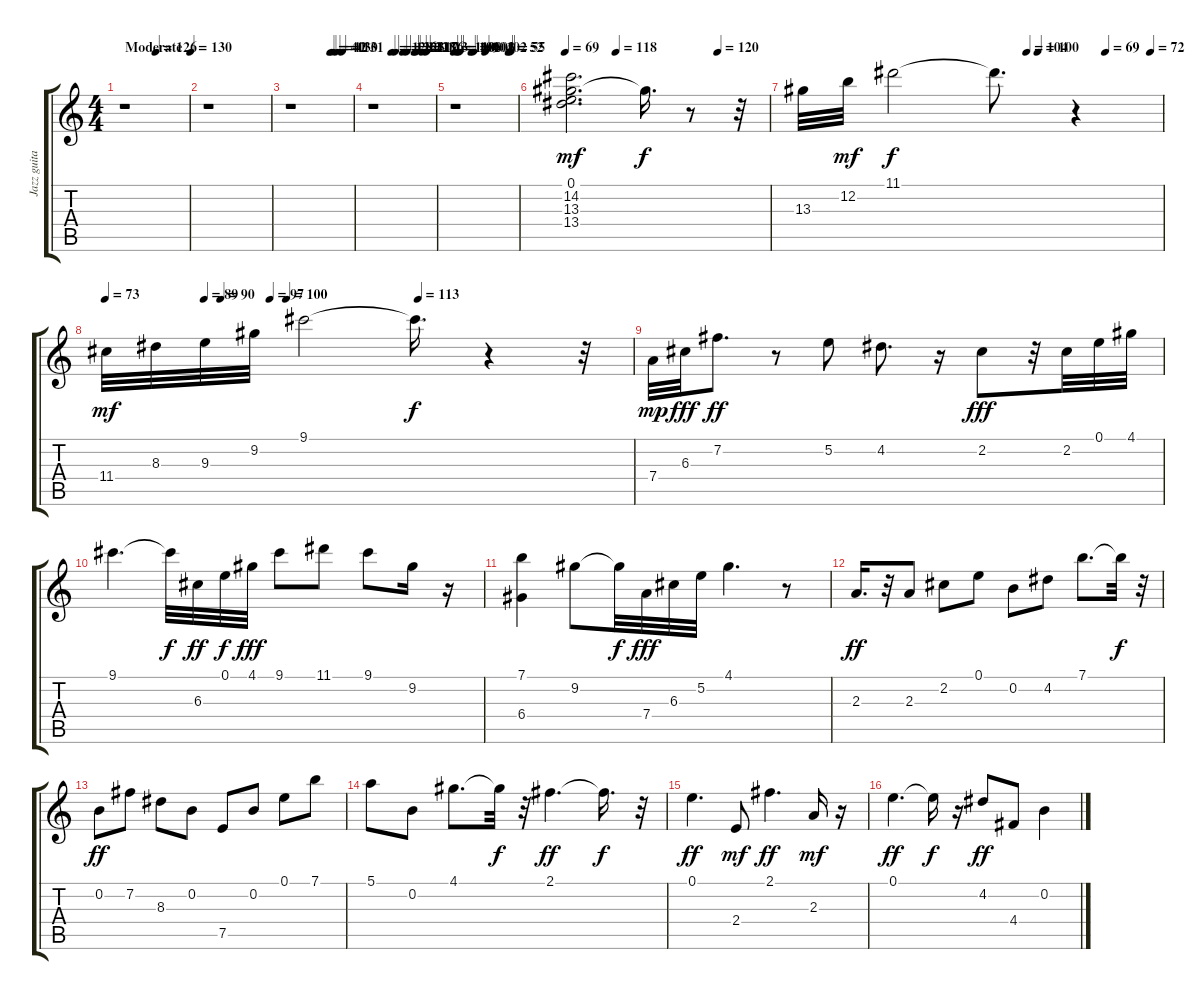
\track ("Jazz guitar " "Jazz guita") {instrument electricguitarjazz}
\staff {score tabs}
\tuning (E4 B3 G3 D3 A2 E2) {hide}
\ts (4 4)
\tempo (130 "Moderate")
\tempo (126 0.5)
\tempo (130 "Moderate")
\clef g2
\ks c
r.1{dy mf instrument electricguitarjazz} |
r.1 |
\tempo (40 0.65625)
\tempo (42 0.6875)
\tempo (130 0.75)
\tempo (131 0.84375)
r.1 |
\tempo (128 0.3125)
\tempo (126 0.375)
\tempo (123 0.5)
\tempo (122 0.5625)
\tempo (118 0.6875)
\tempo (117 0.71875)
\tempo (116 0.8125)
\tempo (113 0.875)
r.1 |
\tempo 110
\tempo (109 0.0625)
\tempo (108 0.09375)
\tempo (104 0.28125)
\tempo (103 0.3125)
\tempo (102 0.5)
\tempo (52 0.875)
\tempo (55 0.90625)
r.1 |
\tempo 69
\tempo (118 0.25)
\tempo (120 0.75)
(0.1 14.2 13.3 13.4).2{d} 13.3{t}.16{d dy f} r.8 r.32 |
\tempo (104 0.625)
\tempo (100 0.65625)
\tempo (69 0.84375)
\tempo (72 0.96875)
13.3.32 12.2.32{dy mf} 11.1.2{dy f} 11.1{t}.8{d} r.4 |
\tempo 73
\tempo (89 0.1875)
\tempo (90 0.21875)
\tempo (97 0.3125)
\tempo (100 0.34375)
\tempo (113 0.59375)
11.4.32{dy mf} 8.3.32 9.3.32 9.2.32 9.1.2 9.1{t}.16{d dy f} r.4 r.32 |
7.4.32{dy mp} 6.3.32{dy fff} 7.2.8{d dy ff} r.8 5.2.8 4.2.8{d} r.16 2.2.8{dy fff} r.32 2.2.32 0.1.32 4.1.32 |
9.1.4{d} 9.1{t}.32{dy f} 6.3.32{dy ff} 0.1.32{dy f} 4.1.32{dy fff} 9.1.8 11.1.8 9.1.8 9.2.16 r.16 |
(7.1 6.4).4 9.2.8 9.2{t}.32{dy f} 7.4.32{dy fff} 6.3.32 5.2.32 4.1.4{d} r.8 |
2.3.16{d dy ff} r.32 2.3.8 2.2.8 0.1.8 0.2.8 4.2.8 7.1.8{d} 7.1{t}.32{dy f} r.32 |
0.2.8{dy ff} 7.2.8 8.3.8 0.2.8 7.5.8 0.2.8 0.1.8 7.1.8 |
5.1.8 0.2.8 4.1.8{d} 4.1{t}.32{dy f} r.32 2.1.4{d dy ff} 2.1{t}.16{d dy f} r.32 |
0.1.4{d dy ff} 2.4.8{dy mf} 2.1.4{d dy ff} 2.3.16{dy mf} r.16 |
0.1.4{d dy ff} 0.1{t}.16{dy f} r.16 4.2.8{dy ff} 4.4.8 0.2.4
